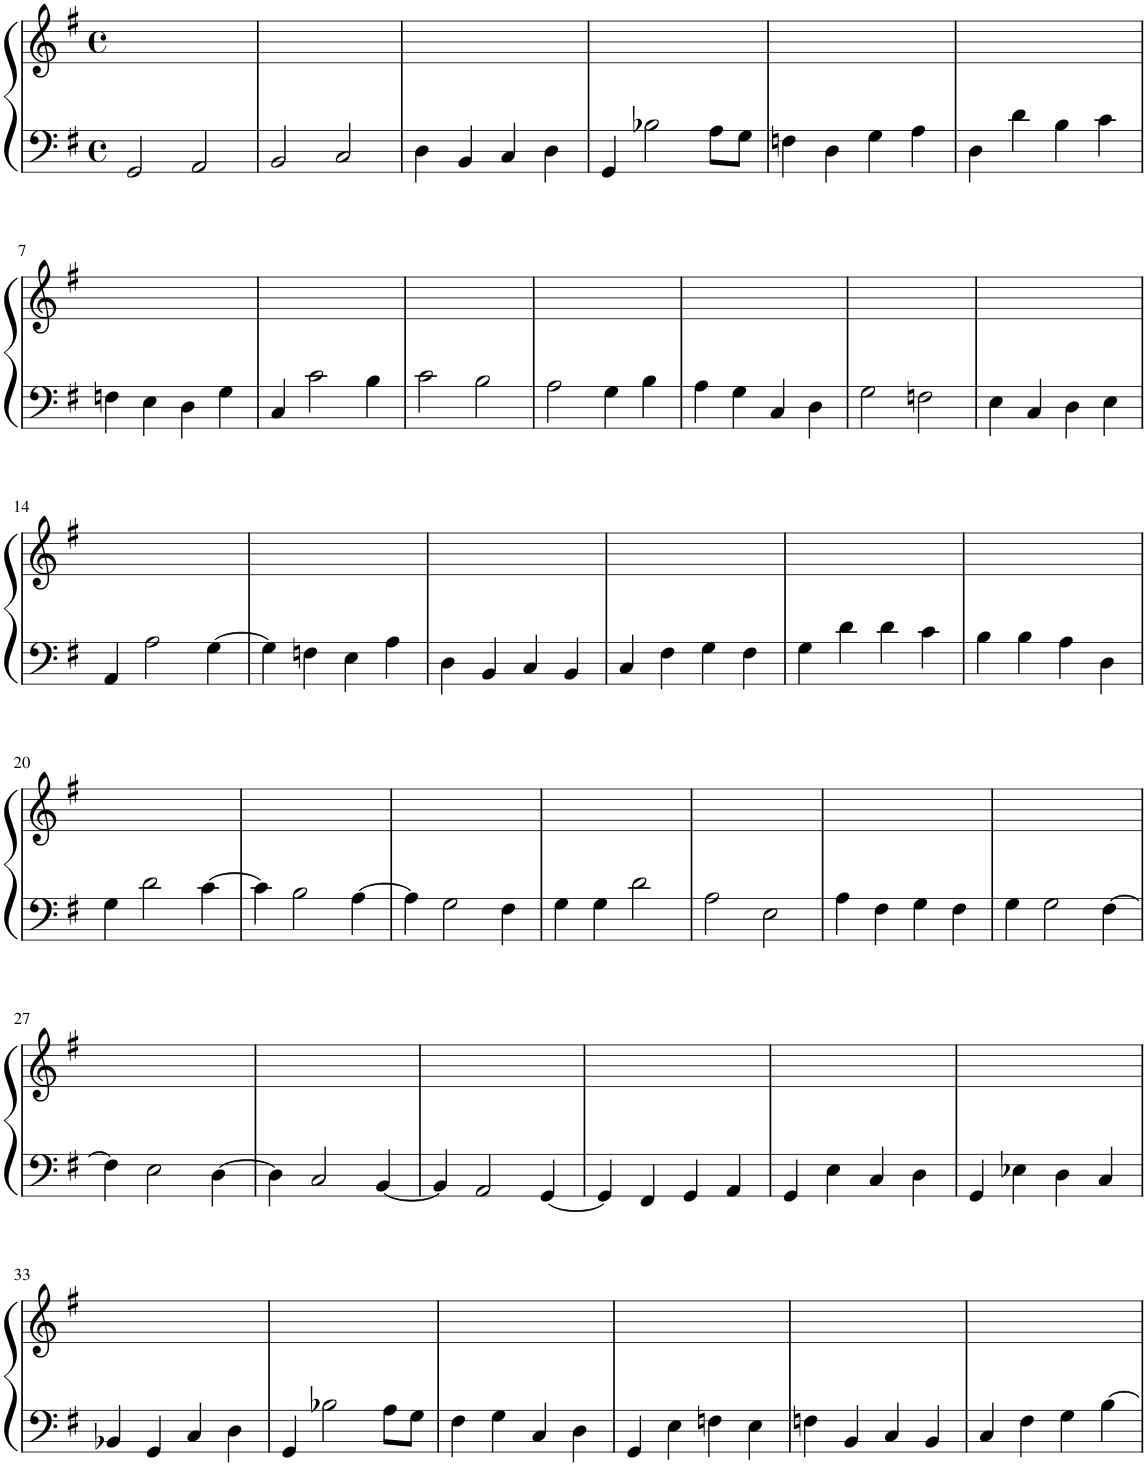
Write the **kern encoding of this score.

**kern	**kern
*part1	*part1
*staff2	*staff1
*I"Piano	*
*I'Pno.	*
*clefF4	*clefG2
*k[f#]	*k[f#]
*M4/4	*M4/4
*met(c)	*met(c)
=1	=1
2GG/	1ryy
2AA/	.
=2	=2
2BB/	1ryy
2C/	.
=3	=3
4D\	1ryy
4BB/	.
4C/	.
4D\	.
=4	=4
4GG/	1ryy
2B-X\	.
8A\L	.
8G\J	.
=5	=5
4Fn\	1ryy
4D\	.
4G\	.
4A\	.
=6	=6
4D\	1ryy
4d\	.
4B\	.
4c\	.
!!LO:LB:g=z
=7	=7
4Fn\	1ryy
4E\	.
4D\	.
4G\	.
=8	=8
4C/	1ryy
2c\	.
4B\	.
=9	=9
2c\	1ryy
2B\	.
=10	=10
2A\	1ryy
4G\	.
4B\	.
=11	=11
4A\	1ryy
4G\	.
4C/	.
4D\	.
=12	=12
2G\	1ryy
2Fn\	.
=13	=13
4E\	1ryy
4C/	.
4D\	.
4E\	.
!!LO:LB:g=z
=14	=14
4AA/	1ryy
2A\	.
[4G\	.
=15	=15
4G\]	1ryy
4Fn\	.
4E\	.
4A\	.
=16	=16
4D\	1ryy
4BB/	.
4C/	.
4BB/	.
=17	=17
4C/	1ryy
4F#\	.
4G\	.
4F#\	.
=18	=18
4G\	1ryy
4d\	.
4d\	.
4c\	.
=19	=19
4B\	1ryy
4B\	.
4A\	.
4D\	.
!!LO:LB:g=z
=20	=20
4G\	1ryy
2d\	.
[4c\	.
=21	=21
4c\]	1ryy
2B\	.
[4A\	.
=22	=22
4A\]	1ryy
2G\	.
4F#\	.
=23	=23
4G\	1ryy
4G\	.
2d\	.
=24	=24
2A\	1ryy
2E\	.
=25	=25
4A\	1ryy
4F#\	.
4G\	.
4F#\	.
=26	=26
4G\	1ryy
2G\	.
[4F#\	.
!!LO:LB:g=z
=27	=27
4F#\]	1ryy
2E\	.
[4D\	.
=28	=28
4D\]	1ryy
2C/	.
[4BB/	.
=29	=29
4BB/]	1ryy
2AA/	.
[4GG/	.
=30	=30
4GG/]	1ryy
4FF#/	.
4GG/	.
4AA/	.
=31	=31
4GG/	1ryy
4E\	.
4C/	.
4D\	.
=32	=32
4GG/	1ryy
4E-X\	.
4D\	.
4C/	.
!!LO:LB:g=z
=33	=33
4BB-X/	1ryy
4GG/	.
4C/	.
4D\	.
=34	=34
4GG/	1ryy
2B-X\	.
8A\L	.
8G\J	.
=35	=35
4F#\	1ryy
4G\	.
4C/	.
4D\	.
=36	=36
4GG/	1ryy
4E\	.
4Fn\	.
4E\	.
=37	=37
4Fn\	1ryy
4BB/	.
4C/	.
4BB/	.
=38	=38
4C/	1ryy
4F#\	.
4G\	.
[4B\	.
=	=
*-	*-
